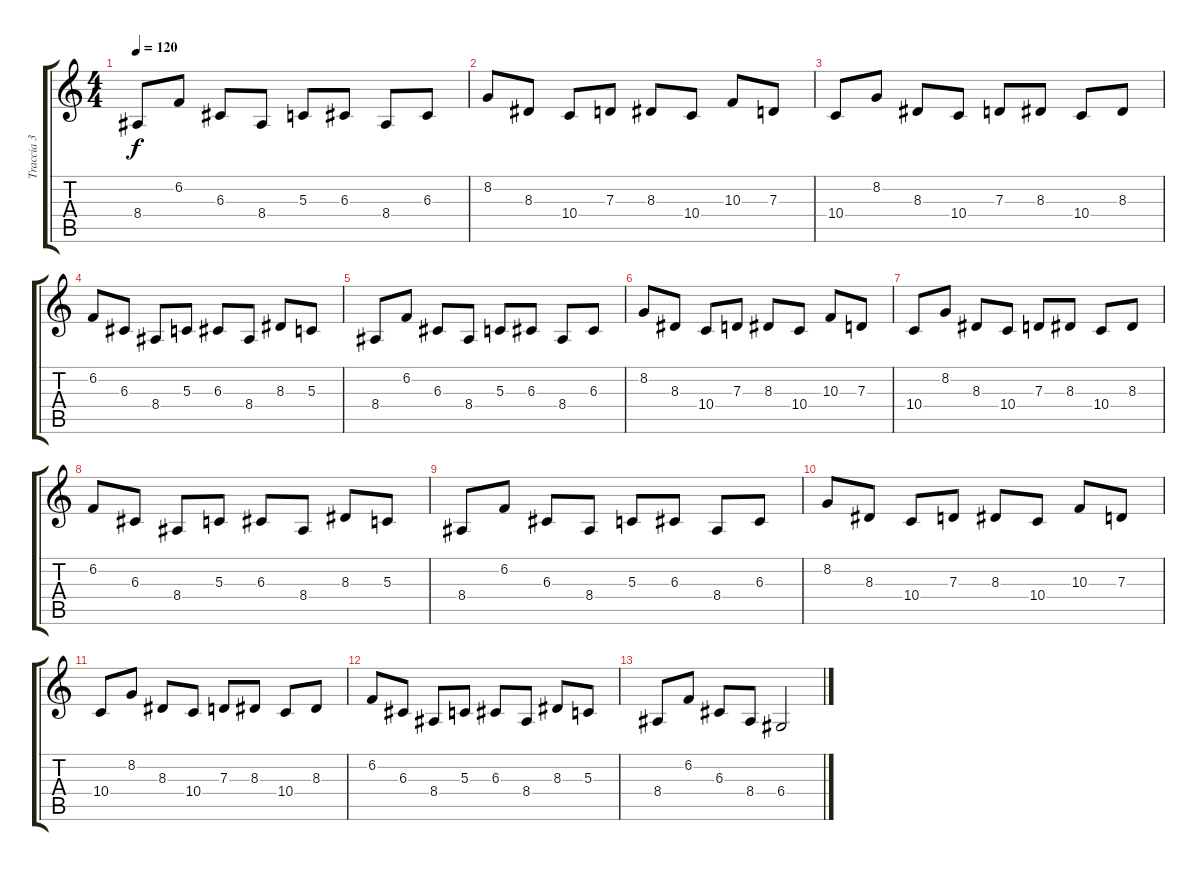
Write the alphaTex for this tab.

\track ("Traccia 3" "Traccia 3") {instrument recorder}
\staff {score tabs}
\tuning (E4 B3 G3 D3 A2 E2) {hide}
\ts (4 4)
\tempo 120
\clef g2
\ks c
8.4.8{dy f} 6.2.8 6.3.8 8.4.8 5.3.8 6.3.8 8.4.8 6.3.8 |
8.2.8 8.3.8 10.4.8 7.3.8 8.3.8 10.4.8 10.3.8 7.3.8 |
10.4.8 8.2.8 8.3.8 10.4.8 7.3.8 8.3.8 10.4.8 8.3.8 |
6.2.8 6.3.8 8.4.8 5.3.8 6.3.8 8.4.8 8.3.8 5.3.8 |
8.4.8 6.2.8 6.3.8 8.4.8 5.3.8 6.3.8 8.4.8 6.3.8 |
8.2.8 8.3.8 10.4.8 7.3.8 8.3.8 10.4.8 10.3.8 7.3.8 |
10.4.8 8.2.8 8.3.8 10.4.8 7.3.8 8.3.8 10.4.8 8.3.8 |
6.2.8 6.3.8 8.4.8 5.3.8 6.3.8 8.4.8 8.3.8 5.3.8 |
8.4.8 6.2.8 6.3.8 8.4.8 5.3.8 6.3.8 8.4.8 6.3.8 |
8.2.8 8.3.8 10.4.8 7.3.8 8.3.8 10.4.8 10.3.8 7.3.8 |
10.4.8 8.2.8 8.3.8 10.4.8 7.3.8 8.3.8 10.4.8 8.3.8 |
6.2.8 6.3.8 8.4.8 5.3.8 6.3.8 8.4.8 8.3.8 5.3.8 |
8.4.8 6.2.8 6.3.8 8.4.8 6.4.2
